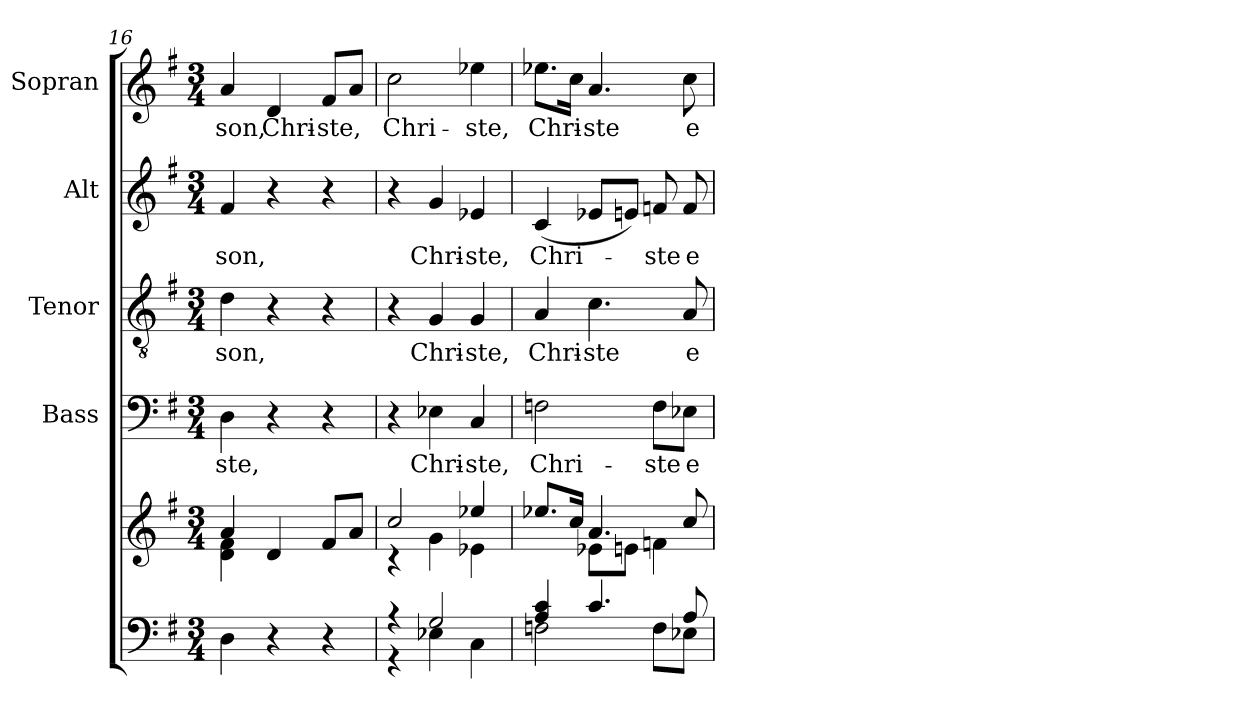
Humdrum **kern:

**kern	**kern	**kern	**text	**kern	**text	**kern	**text	**kern	**text
*part5	*part5	*part4	*part4	*part3	*part3	*part2	*part2	*part1	*part1
*staff6	*staff5	*staff4	*staff4	*staff3	*staff3	*staff2	*staff2	*staff1	*staff1
*	*	*I"Bass	*	*I"Tenor	*	*I"Alt	*	*I"Sopran	*
*	*	*I'B	*	*I'T	*	*I'A	*	*I'S	*
*clefF4	*clefG2	*clefF4	*	*clefGv2	*	*clefG2	*	*clefG2	*
*k[f#]	*k[f#]	*k[f#]	*	*k[f#]	*	*k[f#]	*	*k[f#]	*
*G:	*G:	*G:	*	*G:	*	*G:	*	*G:	*
*M3/4	*M3/4	*M3/4	*	*M3/4	*	*M3/4	*	*M3/4	*
=16	=16	=16	=16	=16	=16	=16	=16	=16	=16
*	*^	*	*	*	*	*	*	*	*
!	!	!	!	!LO:LY:b	!	!LO:LY:b	!	!LO:LY:b	!	!LO:LY:b
4D\	4a/	4d\ 4f#\	4D\	-ste,	4d\	-son,	4f#/	-son,	4a/	-son,
!	!	!	!	!	!	!	!	!	!	!LO:LY:b
4r	4d/	2ryy	4r	.	4r	.	4r	.	4d/	Chri-
!	!	!	!	!	!	!	!	!	!	!LO:LY:b
4r	8f#/L	.	4r	.	4r	.	4r	.	8f#/L	-ste,
.	8a/J	.	.	.	.	.	.	.	8a/J	.
=17	=17	=17	=17	=17	=17	=17	=17	=17	=17	=17
*^	*	*	*	*	*	*	*	*	*	*
!	!	!	!	!	!	!	!	!	!	!	!LO:LY:b
4r	4r	2cc/	4rc	4r	.	4r	.	4r	.	2cc\	Chri-
!	!	!	!	!	!LO:LY:b	!	!LO:LY:b	!	!LO:LY:b	!	!
2G/	4E-X\	.	4g\	4E-X\	Chri-	4G/	Chri-	4g/	Chri-	.	.
!	!	!	!	!	!LO:LY:b	!	!LO:LY:b	!	!LO:LY:b	!	!LO:LY:b
.	4C\	4ee-X/	4e-X\	4C/	-ste,	4G/	-ste,	4e-X/	-ste,	4ee-X\	-ste,
=18	=18	=18	=18	=18	=18	=18	=18	=18	=18	=18	=18
!	!	!	!	!	!LO:LY:b	!	!LO:LY:b	!	!LO:LY:b	!	!LO:LY:b
4A/ 4c/	2Fn\	8.ee-X/L	4ryy	2Fn\	Chri-	4A/	Chri-	(<4c/	Chri-	8.ee-X\L	Chri-
.	.	16cc/Jk	.	.	.	.	.	.	.	16cc\Jk	.
!	!	!	!	!	!	!	!LO:LY:b	!	!	!	!LO:LY:b
4.c/	.	4.a/	8e-X\L	.	.	4.c\	-ste	8e-X/L	.	4.a/	-ste
.	.	.	8en\J	.	.	.	.	8en/J)	.	.	.
!	!	!	!	!	!LO:LY:b	!	!	!	!LO:LY:b	!	!
.	8F\L	.	4fn\	8F\L	-ste	.	.	8fn/	-ste	.	.
!	!	!	!	!	!LO:LY:b	!	!LO:LY:b	!	!LO:LY:b	!	!LO:LY:b
8A/	8E-X\J	8cc/	.	8E-X\J	e-	8A/	e-	8f/	e-	8cc\	e-
*v	*v	*	*	*	*	*	*	*	*	*	*
*	*v	*v	*	*	*	*	*	*	*	*
=	=	=	=	=	=	=	=	=	=
*-	*-	*-	*-	*-	*-	*-	*-	*-	*-
